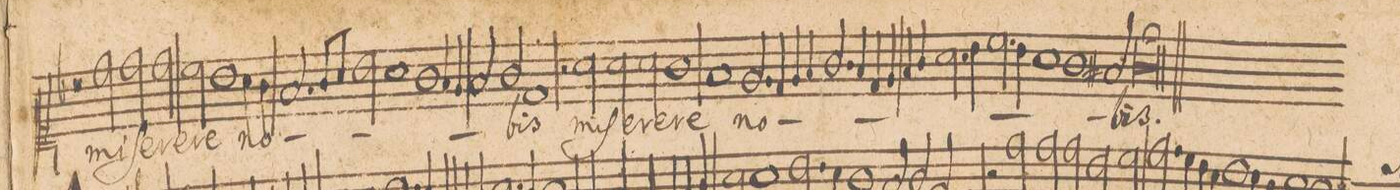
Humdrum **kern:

**kern	**text
*I"CANTVS.	*
*clefC1	*
*k[b-]	*
*met(C|)	*
*M2/1	*
2rcc	.
2dd\	mi-
2dd\	-ſe-
2dd\	-re-
=18-	=18-
2cc\	-re
1b-\	.
4a\	no-
4g\	.
=19-	=19-
2.f/	.
8g/L	.
8a/J	.
2b-\	.
1a\	.
=20-	=20-
1g\	.
4f/	.
4e/	.
=21-	=21-
2f/	.
2g/	.
1d	-bis
=22-	=22-
2r	.
2a\	mi-
2a\	-ſe-
2a\	-re-
=23-	=23-
1g	-re
1f	.
=24-	=24-
2.e/	no-
4d/	.
4e/	.
4f/	.
2.g/	.
=25-	=25-
4f/	.
4d/	.
4e/	.
4f/	.
4g/	.
2.a\	.
=26-	=26-
4b-\	.
2.cc\	.
4b-\	.
1a\	.
=27-	=27-
1g\	.
2f#X/	.
=28-	=28-
0gl;	-bis.
=29||	=29||
*M2/1	*
*met(C|)	*
*-	*-
